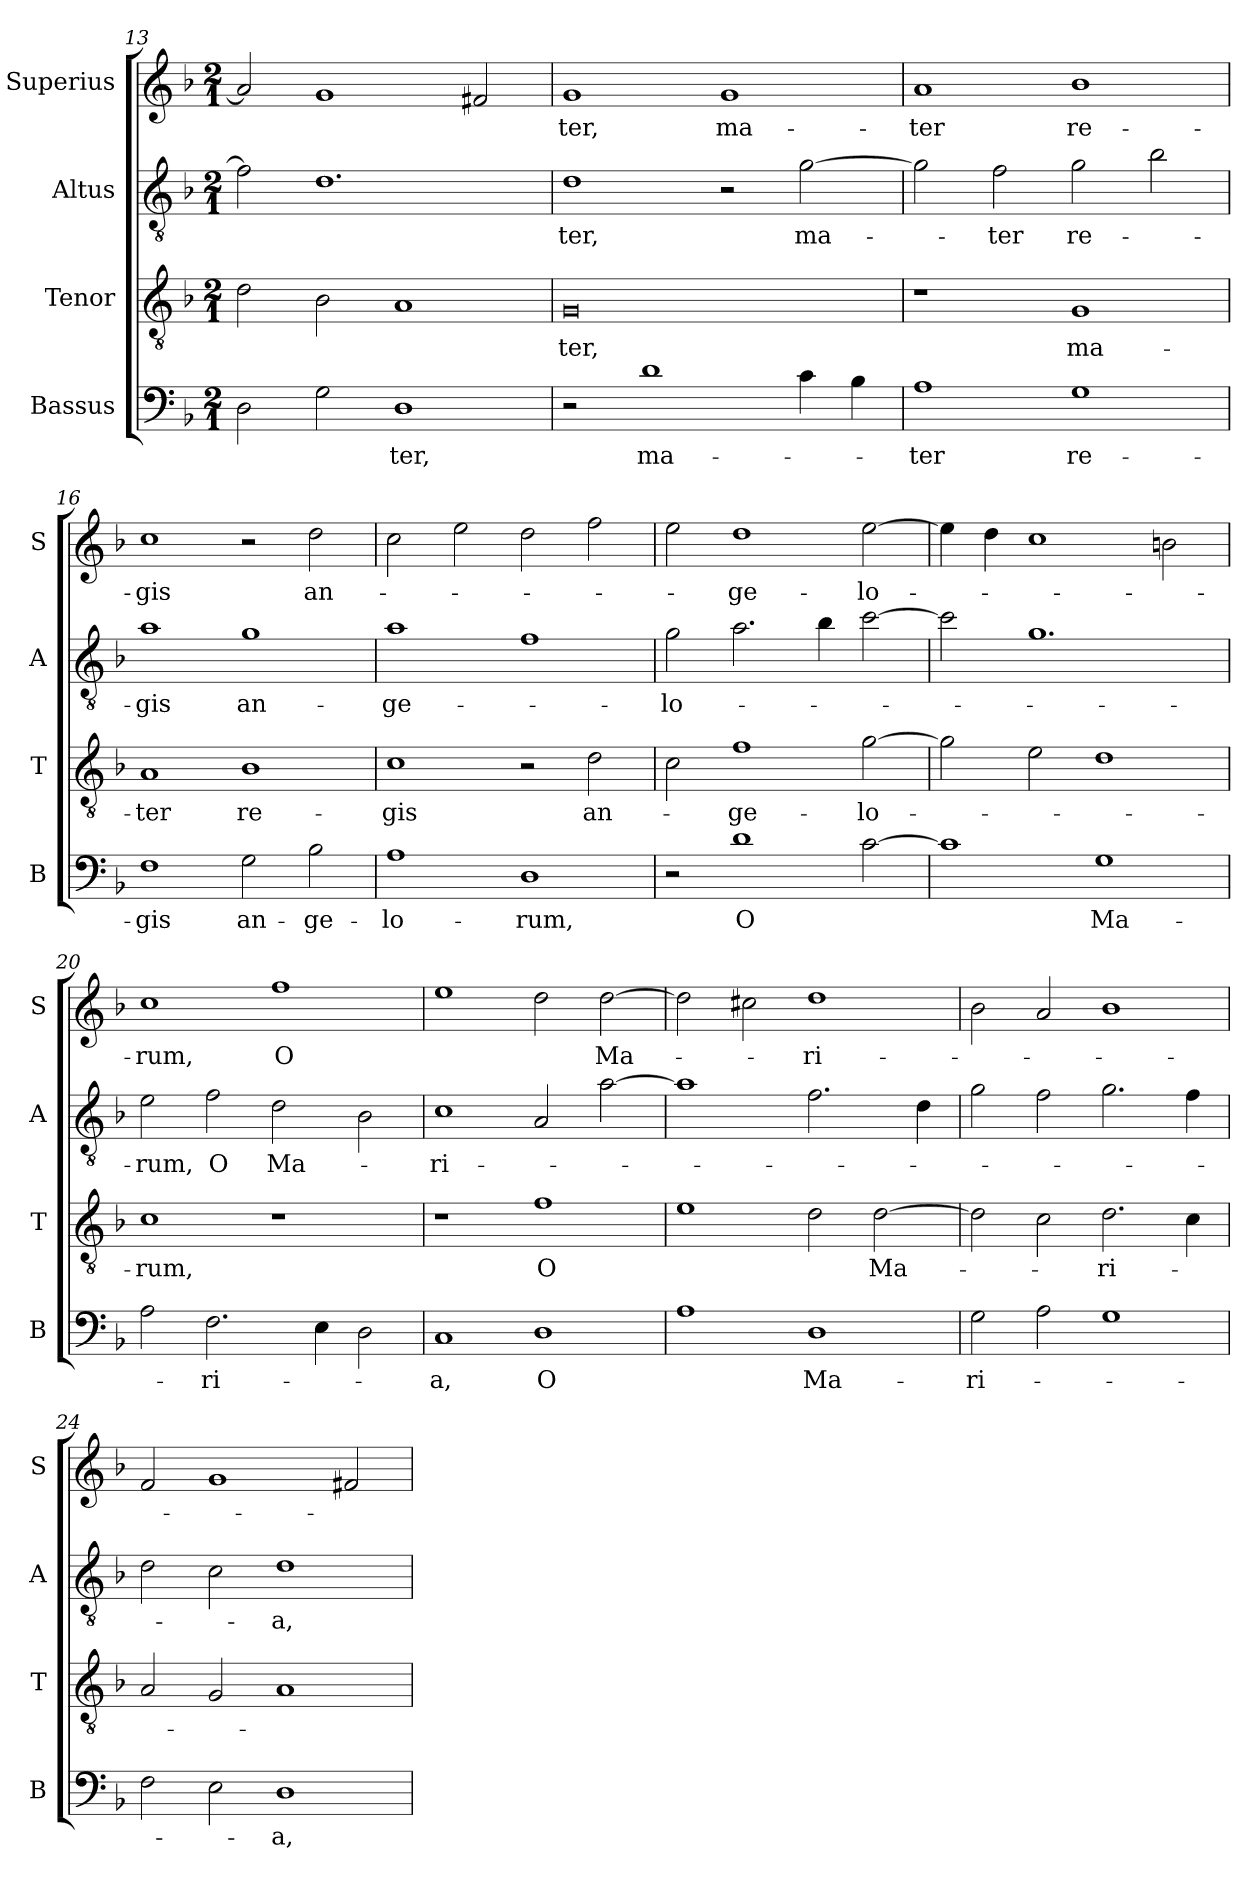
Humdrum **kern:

**kern	**text	**kern	**text	**kern	**text	**kern	**text
*part4	*part4	*part3	*part3	*part2	*part2	*part1	*part1
*staff4	*staff4	*staff3	*staff3	*staff2	*staff2	*staff1	*staff1
*I"Bassus	*	*I"Tenor	*	*I"Altus	*	*I"Superius	*
*I'B	*	*I'T	*	*I'A	*	*I'S	*
*clefF4	*	*clefGv2	*	*clefGv2	*	*clefG2	*
*k[b-]	*	*k[b-]	*	*k[b-]	*	*k[b-]	*
*M2/1	*	*M2/1	*	*M2/1	*	*M2/1	*
=13	=13	=13	=13	=13	=13	=13	=13
2D\	.	2d\	.	2f\]	.	2a/]	.
2G\	.	2B-\	.	1.d	.	1g	.
1D	-ter,	1A	.	.	.	.	.
.	.	.	.	.	.	2f#X/	.
=14	=14	=14	=14	=14	=14	=14	=14
2r	.	0G	-ter,	1d	-ter,	1g	-ter,
1d	ma-	.	.	.	.	.	.
.	.	.	.	2r	.	1g	ma-
4c\	.	.	.	[2g\	ma-	.	.
4B-\	.	.	.	.	.	.	.
=15	=15	=15	=15	=15	=15	=15	=15
1A	-ter	1r	.	2g\]	.	1a	-ter
.	.	.	.	2f\	-ter	.	.
1G	re-	1G	ma-	2g\	re-	1b-	re-
.	.	.	.	2b-\	.	.	.
=16	=16	=16	=16	=16	=16	=16	=16
1F	-gis	1A	-ter	1a	-gis	1cc	-gis
2G\	an-	1B-	re-	1g	an-	2r	.
2B-\	-ge-	.	.	.	.	2dd\	an-
=17	=17	=17	=17	=17	=17	=17	=17
1A	-lo-	1c	-gis	1a	-ge-	2cc\	.
.	.	.	.	.	.	2ee\	.
1D	-rum,	2r	.	1f	.	2dd\	.
.	.	2d\	an-	.	.	2ff\	.
=18	=18	=18	=18	=18	=18	=18	=18
2r	.	2c\	.	2g\	-lo-	2ee\	.
1d	O	1f	-ge-	2.a\	.	1dd	-ge-
.	.	.	.	4b-\	.	.	.
[2c\	.	[2g\	-lo-	[2cc\	.	[2ee\	-lo-
=19	=19	=19	=19	=19	=19	=19	=19
1c]	.	2g\]	.	2cc\]	.	4ee\]	.
.	.	.	.	.	.	4dd\	.
.	.	2e\	.	1.g	.	1cc	.
1G	Ma-	1d	.	.	.	.	.
.	.	.	.	.	.	2bn\	.
=20	=20	=20	=20	=20	=20	=20	=20
2A\	.	1c	-rum,	2e\	-rum,	1cc	-rum,
2.F\	-ri-	.	.	2f\	O	.	.
.	.	1r	.	2d\	Ma-	1ff	O
4E\	.	.	.	.	.	.	.
2D\	.	.	.	2B-\	.	.	.
=21	=21	=21	=21	=21	=21	=21	=21
1C	-a,	1r	.	1c	-ri-	1ee	.
1D	O	1f	O	2A/	.	2dd\	.
.	.	.	.	[2a\	.	[2dd\	Ma-
=22	=22	=22	=22	=22	=22	=22	=22
1A	.	1e	.	1a]	.	2dd\]	.
.	.	.	.	.	.	2cc#X\	.
1D	Ma-	2d\	.	2.f\	.	1dd	-ri-
.	.	[2d\	Ma-	.	.	.	.
.	.	.	.	4d\	.	.	.
=23	=23	=23	=23	=23	=23	=23	=23
2G\	-ri-	2d\]	.	2g\	.	2b-\	.
2A\	.	2c\	.	2f\	.	2a/	.
1G	.	2.d\	-ri-	2.g\	.	1b-	.
.	.	4c\	.	4f\	.	.	.
=24	=24	=24	=24	=24	=24	=24	=24
2F\	.	2A/	.	2d\	.	2f/	.
2E\	.	2G/	.	2c\	.	1g	.
1D	-a,	1A	.	1d	-a,	.	.
.	.	.	.	.	.	2f#X/	.
=	=	=	=	=	=	=	=
*-	*-	*-	*-	*-	*-	*-	*-
